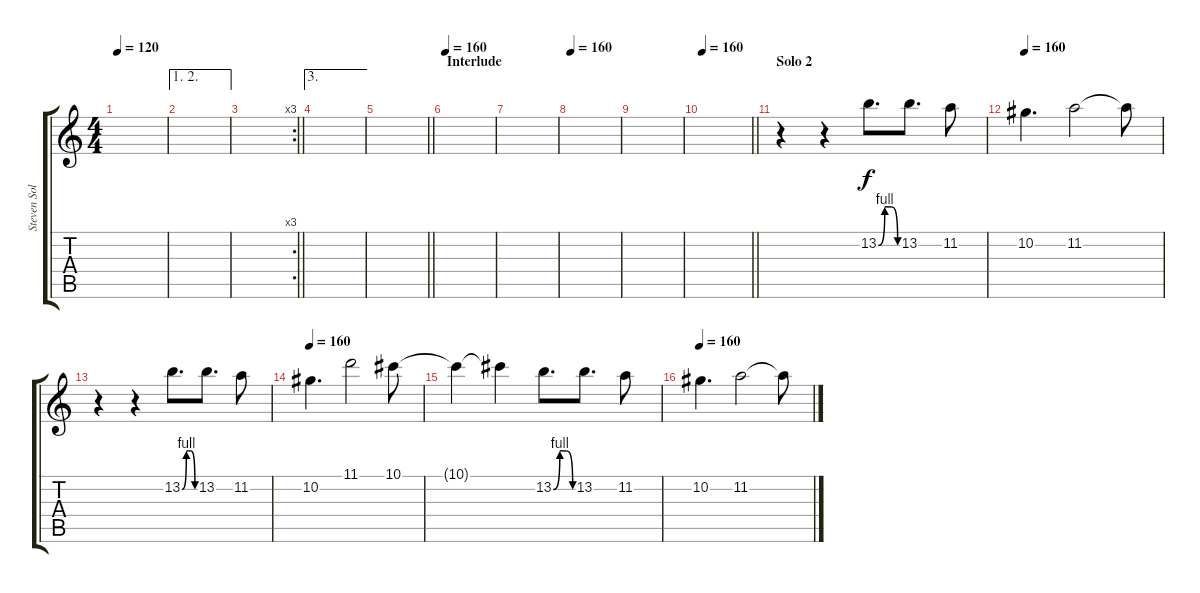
\track ("Steven Solo" "Steven Sol") {instrument distortionguitar}
\staff {score tabs}
\tuning (Eb4 Bb3 Gb3 Db3 Ab2 Eb2) {hide}
\ts (4 4)
\tempo 120
\clef g2
\ks c
|
\ae (1 2)
|
\rc 3
\barLineRight lightlight
|
\ae 3
|
\barLineRight lightlight
|
\section ("" "Interlude")
\tempo 160
|
|
\tempo 160
|
|
\tempo 160
\barLineRight lightlight
|
\section ("" "Solo 2")
r.4 r.4 13.2{be (custom 0 0 20 4 30 4 40 4 60 0)}.8{d} 13.2.8{d} 11.2.8 |
\tempo 160
10.2.4{d} 11.2.2 11.2{t}.8 |
r.4 r.4 13.2{be (custom 0 0 20 4 30 4 40 4 60 0)}.8{d} 13.2.8{d} 11.2.8 |
\tempo 160
10.2.4{d} 11.1.2 10.1.8 |
10.1{t}.4 10.1{t}.4 13.2{be (custom 0 0 20 4 30 4 40 4 60 0)}.8{d} 13.2.8{d} 11.2.8 |
\tempo 160
10.2.4{d} 11.2.2 11.2{t}.8
